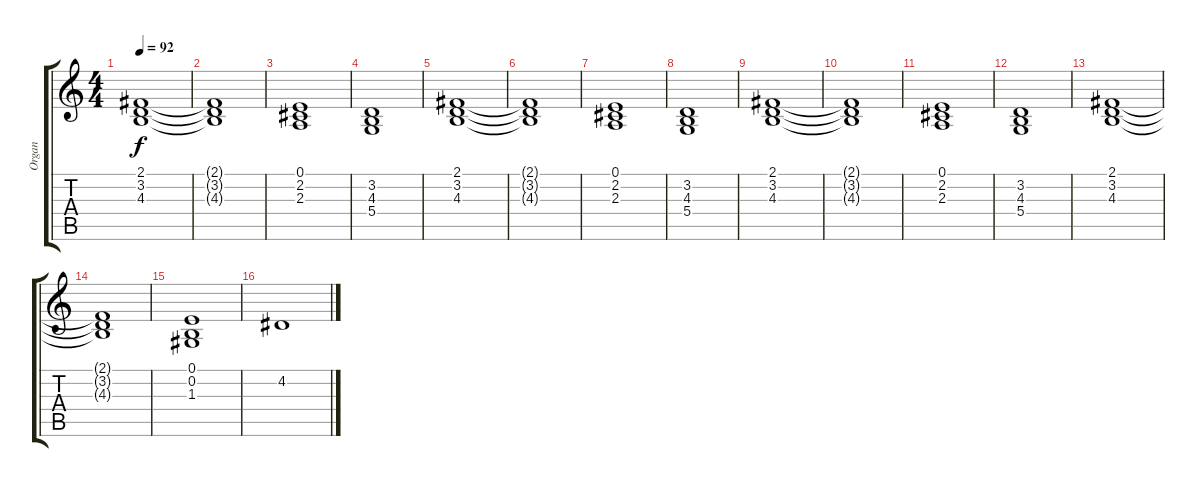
\track ("Organ" "Organ") {instrument stringensemble1}
\staff {score tabs}
\tuning (E4 B3 G3 D3 A2 E2) {hide}
\ts (4 4)
\tempo 92
\clef g2
\ks c
(2.1 3.2 4.3).1{dy f} |
(2.1{t} 3.2{t} 4.3{t}).1 |
(0.1 2.2 2.3).1 |
(3.2 4.3 5.4).1 |
(2.1 3.2 4.3).1 |
(2.1{t} 3.2{t} 4.3{t}).1 |
(0.1 2.2 2.3).1 |
(3.2 4.3 5.4).1 |
(2.1 3.2 4.3).1 |
(2.1{t} 3.2{t} 4.3{t}).1 |
(0.1 2.2 2.3).1 |
(3.2 4.3 5.4).1 |
(2.1 3.2 4.3).1 |
(2.1{t} 3.2{t} 4.3{t}).1 |
(0.1 0.2 1.3).1 |
4.2.1
